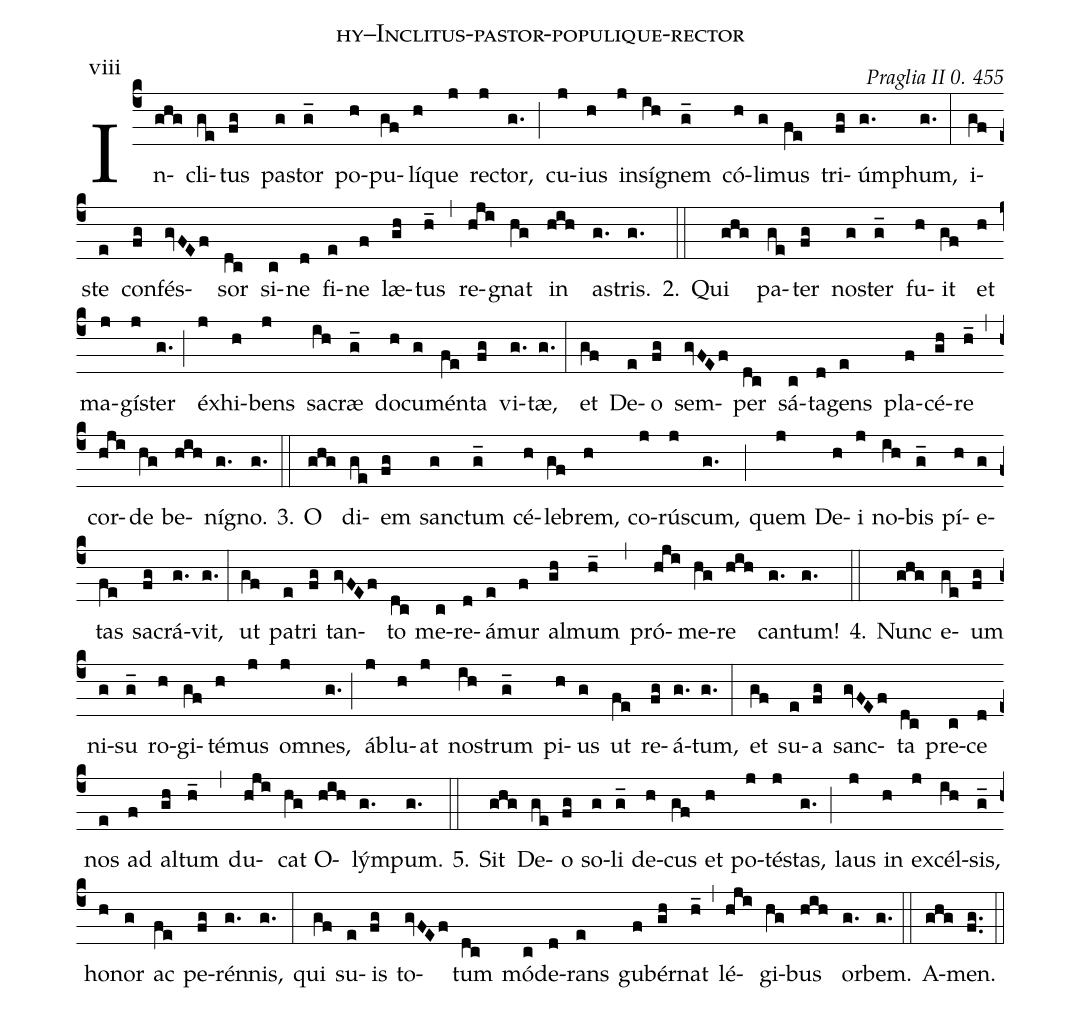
name: hy--Inclitus-pastor-populique-rector;
commentary: Praglia II 0. 455 ;
annotation: viii;
%%
(c4) In(ghg)cli(ge)tus(fg) pa(g)stor(g_) po(h)pu(gf)lí(h)que(j) re(j)ctor,(g.) (;)
cu(j)ius(h) in(j)sí(ih)gnem(g_) có(h)li(g)mus(fe) tri(fg)úm(g.)phum,(g.) (:)
i(gf)ste(e) con(fg)fés(gvFEf)sor(dc) si(c)ne(d) fi(e)ne(f) læ(gh)tus(h_) (,)
re(hji)gnat(hg) in(hih) a(g.)stris.(g.)


2.(::) Qui(ghg) pa(ge)ter(fg) no(g)ster(g_) fu(h)it(gf) et(h) ma(j)gí(j)ster(g.) (;)
éx(j)hi(h)bens(j) sa(ih)cræ(g_) do(h)cu(g)mén(fe)ta(fg) vi(g.)tæ,(g.) (:)
et(gf) De(e)o(fg) sem(gvFEf)per(dc) sá(c)ta(d)gens(e) pla(f)cé(gh)re(h_) (,)
cor(hji)de(hg) be(hih)ní(g.)gno.(g.)


3.(::) O(ghg) di(ge)em(fg) san(g)ctum(g_) cé(h)le(gf)brem,(h) co(j)rú(j)scum,(g.) (;)
quem(j) De(h)i(j) no(ih)bis(g_) pí(h)e(g)tas(fe) sa(fg)crá(g.)vit,(g.) (:)
ut(gf) pa(e)tri(fg) tan(gvFEf)to(dc) me(c)re(d)á(e)mur(f) al(gh)mum(h_) (,)
pró(hji)me(hg)re(hih) can(g.)tum!(g.)


4.(::) Nunc(ghg) e(ge)um(fg) ni(g)su(g_) ro(h)gi(gf)té(h)mus(j) om(j)nes,(g.) (;)
á(j)blu(h)at(j) no(ih)strum(g_) pi(h)us(g) ut(fe) re(fg)á(g.)tum,(g.) (:)
et(gf) su(e)a(fg) sanc(gvFEf)ta(dc) pre(c)ce(d) nos(e) ad(f) al(gh)tum(h_) (,)
du(hji)cat(hg) O(hih)lým(g.)pum.(g.)


5.(::) Sit(ghg) De(ge)o(fg) so(g)li(g_) de(h)cus(gf) et(h) po(j)té(j)stas,(g.) (;)
laus(j) in(h) ex(j)cél(ih)sis,(g_) ho(h)nor(g) ac(fe) pe(fg)rén(g.)nis,(g.) (:)
qui(gf) su(e)is(fg) to(gvFEf)tum(dc) mó(c)de(d)rans(e) gu(f)bér(gh)nat(h_) (,)
lé(hji)gi(hg)bus(hih) or(g.)bem.(g.) (::)
A(ghg)men.(fg..) (::)
